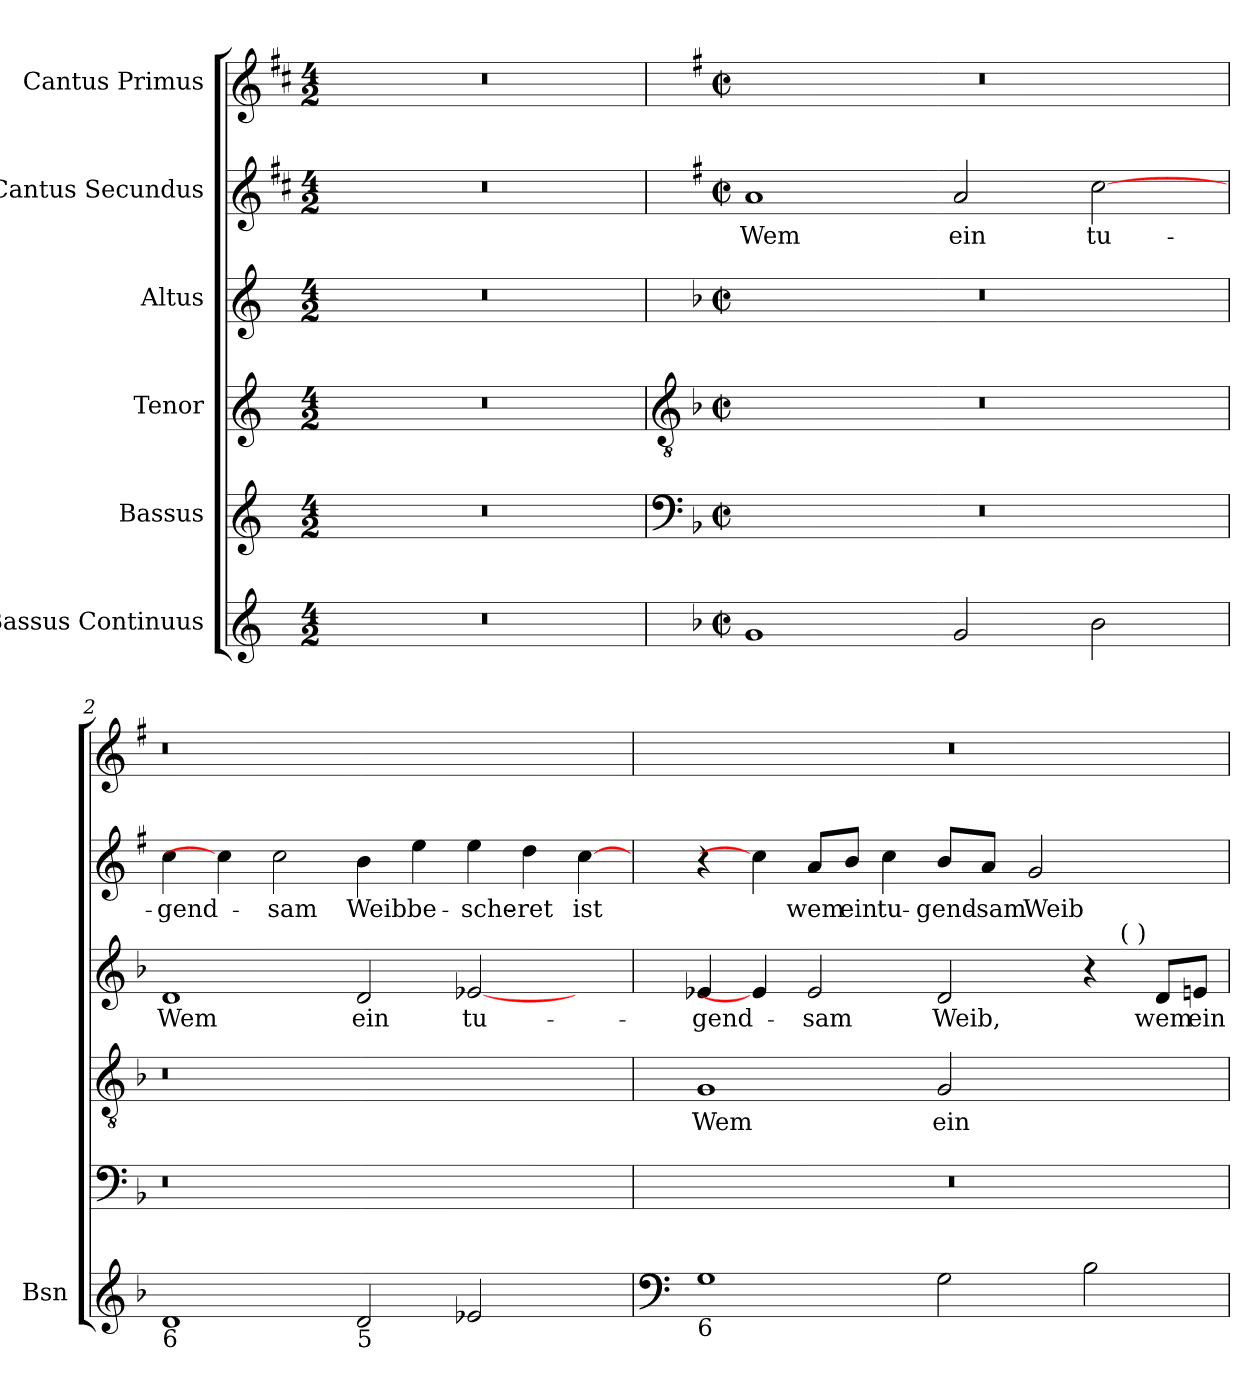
**kern	**kern	**kern	**text	**kern	**text	**kern	**text	**kern
*part6	*part5	*part4	*part4	*part3	*part3	*part2	*part2	*part1
*staff6	*staff5	*staff4	*staff4	*staff3	*staff3	*staff2	*staff2	*staff1
*I"Bassus Continuus	*I"Bassus	*I"Tenor	*	*I"Altus	*	*I"Cantus Secundus	*	*I"Cantus Primus
*I'Bsn	*	*	*	*	*	*	*	*
*clefG2	*clefG2	*clefG2	*	*clefG2	*	*clefG2	*	*clefG2
*	*	*	*	*	*	*ITrd1c2	*	*ITrd1c2
*k[]	*k[]	*k[]	*	*k[]	*	*k[]	*	*k[]
*C:	*C:	*C:	*	*C:	*	*C:	*	*C:
*M4/2	*M4/2	*M4/2	*	*M4/2	*	*M4/2	*	*M4/2
=	=	=	=	=	=	=	=	=
0r	0r	0r	.	0r	.	0r	.	0r
!!LO:LB:g=z
=1	=1	=1	=1	=1	=1	=1	=1	=1
*	*clefF4	*clefGv2	*	*	*	*	*	*
*k[b-]	*k[b-]	*k[b-]	*	*k[b-]	*	*k[b-]	*	*k[b-]
*F:	*F:	*F:	*	*F:	*	*F:	*	*F:
*M4/2	*M4/2	*M4/2	*	*M4/2	*	*M4/2	*	*M4/2
*met(c|)	*met(c|)	*met(c|)	*	*met(c|)	*	*met(c|)	*	*met(c|)
!	!	!	!	!	!	!	!LO:LY:b	!
1g	0r	0r	.	0r	.	1g	Wem	0r
!	!	!	!	!	!	!	!LO:LY:b	!
2g	.	.	.	.	.	2g	ein	.
!	!	!	!	!	!	!	!LO:LY:b	!
2b-	.	.	.	.	.	[2b-	tu-	.
=2	=2	=2	=2	=2	=2	=2	=2	=2
!LO:TX:b:t=6	!	!	!	!	!	!	!	!
!	!	!	!	!	!LO:LY:b	!	!LO:LY:b	!
1d	0r	0r	.	1d	Wem	4b-	-gend-	0r
.	.	.	.	.	.	4b-]	.	.
!	!	!	!	!	!	!	!LO:LY:b	!
.	.	.	.	.	.	2b-	-sam	.
!LO:TX:b:t=5	!	!	!	!	!	!	!	!
!	!	!	!	!	!LO:LY:b	!	!LO:LY:b	!
2d	.	.	.	2d	ein	4a	Weib	.
!	!	!	!	!	!	!	!LO:LY:b	!
.	.	.	.	.	.	4dd	be-	.
!	!	!	!	!	!LO:LY:b	!	!LO:LY:b	!
2e-X	.	.	.	[2e-X	tu-	4dd	-sche-	.
!	!	!	!	!	!	!	!LO:LY:b	!
.	.	.	.	.	.	4cc	-ret	.
!	!	!	!	!	!	!	!LO:LY:b	!
4ryy	4ryy	4ryy	.	4ryy	.	[4b-	ist	4ryy
=3	=3	=3	=3	=3	=3	=3	=3	=3
*clefF4	*	*	*	*	*	*	*	*
!LO:TX:b:t=6	!	!	!	!	!	!	!	!
!	!	!	!LO:LY:b	!	!LO:LY:b	!	!	!
*	*	*	*	*^	*	*	*	*
1G	0r	1G	Wem	4e-	1ryy	-gend-	4r	.	0r
.	.	.	.	4e-]	.	.	4b-]	.	.
!	!	!	!	!	!	!LO:LY:b	!	!LO:LY:b	!
.	.	.	.	2e-	.	-sam	8g/L	wem	.
!	!	!	!	!	!	!	!	!LO:LY:b	!
.	.	.	.	.	.	.	8a/J	ein	.
!	!	!	!	!	!	!	!	!LO:LY:b	!
.	.	.	.	.	.	.	4b-	tu-	.
!	!	!	!LO:LY:b	!	!	!LO:LY:b	!	!LO:LY:b	!
2G	.	2G	ein	2d	2ryy	Weib,	8a/L	-gend-	.
!	!	!	!	!	!	!	!	!LO:LY:b	!
.	.	.	.	.	.	.	8g/J	-sam	.
!	!	!	!	!	!	!	!	!LO:LY:b	!
.	.	.	.	.	.	.	2f	Weib	.
!	!	!	!LO:LY:b	!	!	!	!	!	!
2B-	.	[2B-yy	tu-	4r	8ryy	.	.	.	.
!	!	!	!	!	!LO:TX:a:t=(  )	!	!	!	!
.	.	.	.	.	4.ryy	.	.	.	.
!	!	!	!	!	!	!LO:LY:b	!	!	!
.	.	.	.	8d/L	.	wem	4ryy	.	.
!	!	!	!	!	!	!LO:LY:b	!	!	!
.	.	.	.	8e/J	.	ein	.	.	.
*	*	*	*	*v	*v	*	*	*	*
=	=	=	=	=	=	=	=	=
*-	*-	*-	*-	*-	*-	*-	*-	*-
